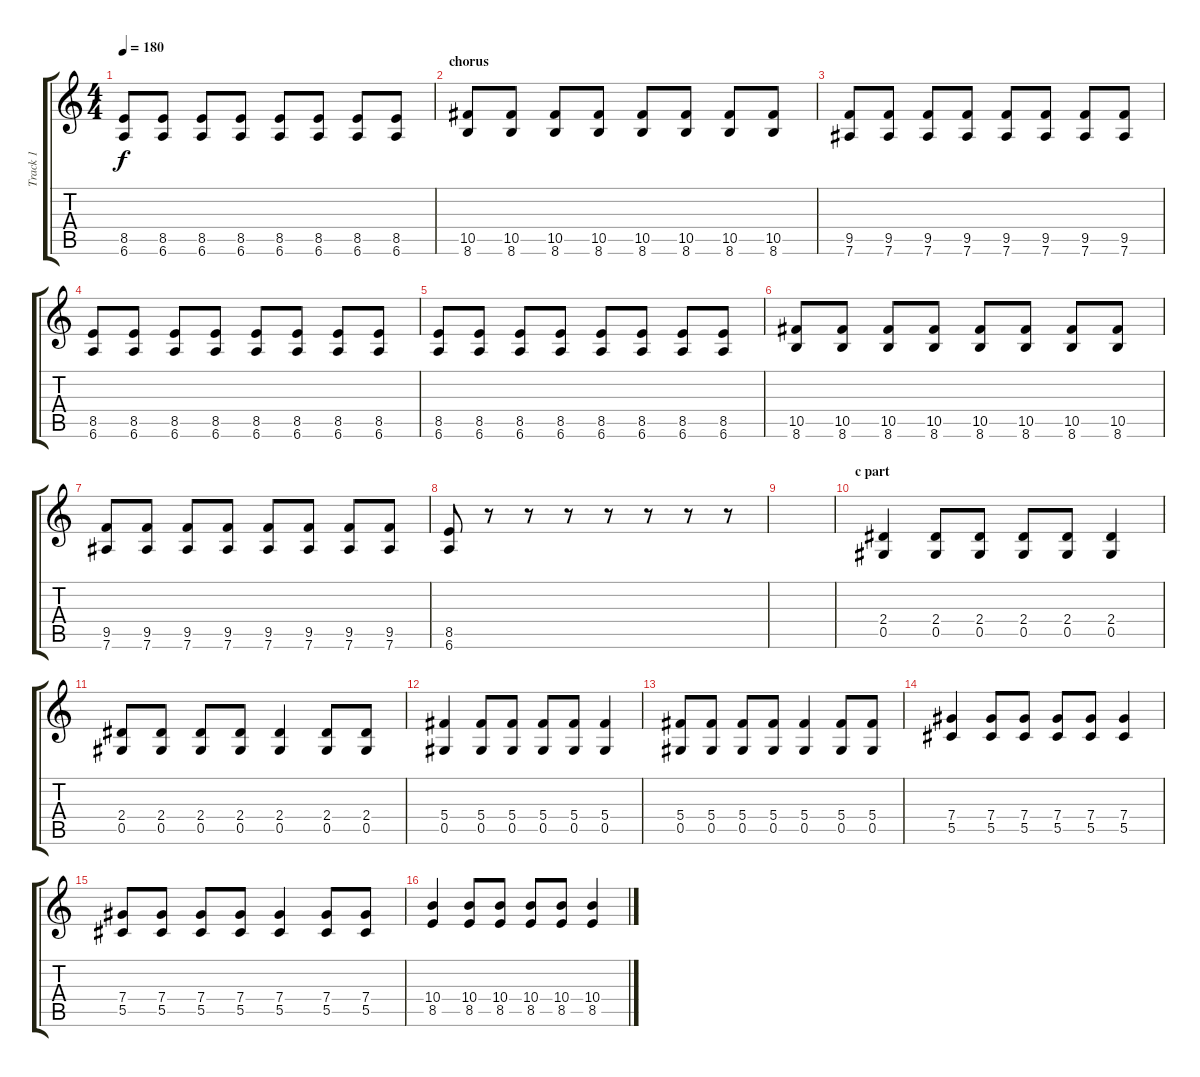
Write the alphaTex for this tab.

\track ("Track 1" "Track 1") {instrument overdrivenguitar}
\staff {score tabs}
\tuning (Eb4 Bb3 Gb3 Db3 Ab2 Eb2) {hide}
\ts (4 4)
\tempo 180
\clef g2
\ks c
(8.5 6.6).8{dy f} (8.5 6.6).8 (8.5 6.6).8 (8.5 6.6).8 (8.5 6.6).8 (8.5 6.6).8 (8.5 6.6).8 (8.5 6.6).8 |
\section ("" "chorus")
(10.5 8.6).8 (10.5 8.6).8 (10.5 8.6).8 (10.5 8.6).8 (10.5 8.6).8 (10.5 8.6).8 (10.5 8.6).8 (10.5 8.6).8 |
(9.5 7.6).8 (9.5 7.6).8 (9.5 7.6).8 (9.5 7.6).8 (9.5 7.6).8 (9.5 7.6).8 (9.5 7.6).8 (9.5 7.6).8 |
(8.5 6.6).8 (8.5 6.6).8 (8.5 6.6).8 (8.5 6.6).8 (8.5 6.6).8 (8.5 6.6).8 (8.5 6.6).8 (8.5 6.6).8 |
(8.5 6.6).8 (8.5 6.6).8 (8.5 6.6).8 (8.5 6.6).8 (8.5 6.6).8 (8.5 6.6).8 (8.5 6.6).8 (8.5 6.6).8 |
(10.5 8.6).8 (10.5 8.6).8 (10.5 8.6).8 (10.5 8.6).8 (10.5 8.6).8 (10.5 8.6).8 (10.5 8.6).8 (10.5 8.6).8 |
(9.5 7.6).8 (9.5 7.6).8 (9.5 7.6).8 (9.5 7.6).8 (9.5 7.6).8 (9.5 7.6).8 (9.5 7.6).8 (9.5 7.6).8 |
(8.5 6.6).8 r.8 r.8 r.8 r.8 r.8 r.8 r.8 |
|
\section ("" "c part")
(2.4 0.5).4 (2.4 0.5).8 (2.4 0.5).8 (2.4 0.5).8 (2.4 0.5).8 (2.4 0.5).4 |
(2.4 0.5).8 (2.4 0.5).8 (2.4 0.5).8 (2.4 0.5).8 (2.4 0.5).4 (2.4 0.5).8 (2.4 0.5).8 |
(5.4 0.5).4 (5.4 0.5).8 (5.4 0.5).8 (5.4 0.5).8 (5.4 0.5).8 (5.4 0.5).4 |
(5.4 0.5).8 (5.4 0.5).8 (5.4 0.5).8 (5.4 0.5).8 (5.4 0.5).4 (5.4 0.5).8 (5.4 0.5).8 |
(7.4 5.5).4 (7.4 5.5).8 (7.4 5.5).8 (7.4 5.5).8 (7.4 5.5).8 (7.4 5.5).4 |
(7.4 5.5).8 (7.4 5.5).8 (7.4 5.5).8 (7.4 5.5).8 (7.4 5.5).4 (7.4 5.5).8 (7.4 5.5).8 |
(10.4 8.5).4 (10.4 8.5).8 (10.4 8.5).8 (10.4 8.5).8 (10.4 8.5).8 (10.4 8.5).4
